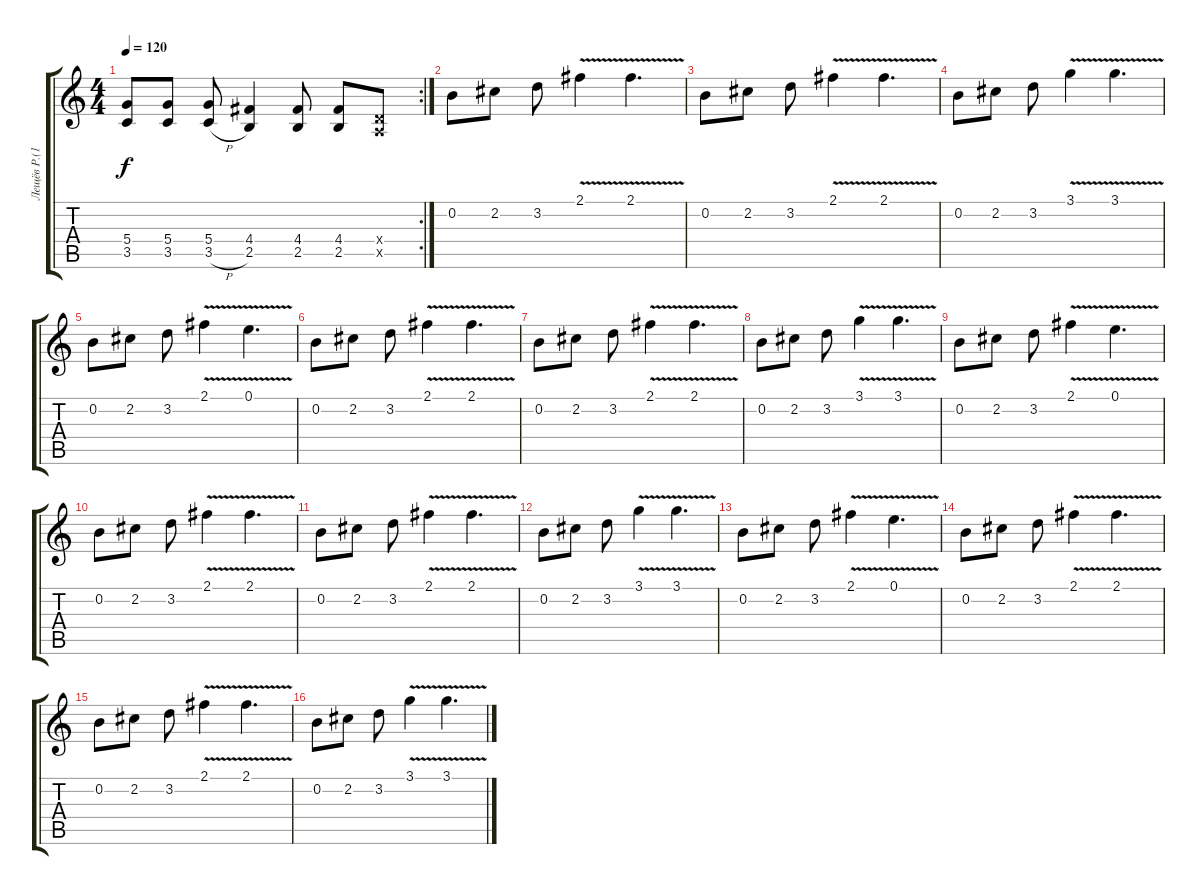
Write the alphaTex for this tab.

\track ("Лещёв Р.(1)" "Лещёв Р.(1") {instrument overdrivenguitar}
\staff {score tabs}
\tuning (E4 B3 G3 D3 A2 E2) {hide}
\rc 2
\ts (4 4)
\tempo 120
\clef g2
\ks c
(5.4 3.5).8{dy f} (5.4 3.5).8 (5.4 3.5{h}).8 (4.4 2.5).4 (4.4 2.5).8 (4.4 2.5).8 (0.4{x} 0.5{x}).8 |
0.2.8 2.2.8 3.2.8 2.1{v}.4 2.1{v}.4{d} |
0.2.8 2.2.8 3.2.8 2.1{v}.4 2.1{v}.4{d} |
0.2.8 2.2.8 3.2.8 3.1{v}.4 3.1{v}.4{d} |
0.2.8 2.2.8 3.2.8 2.1{v}.4 0.1{v}.4{d} |
0.2.8 2.2.8 3.2.8 2.1{v}.4 2.1{v}.4{d} |
0.2.8 2.2.8 3.2.8 2.1{v}.4 2.1{v}.4{d} |
0.2.8 2.2.8 3.2.8 3.1{v}.4 3.1{v}.4{d} |
0.2.8 2.2.8 3.2.8 2.1{v}.4 0.1{v}.4{d} |
0.2.8 2.2.8 3.2.8 2.1{v}.4 2.1{v}.4{d} |
0.2.8 2.2.8 3.2.8 2.1{v}.4 2.1{v}.4{d} |
0.2.8 2.2.8 3.2.8 3.1{v}.4 3.1{v}.4{d} |
0.2.8 2.2.8 3.2.8 2.1{v}.4 0.1{v}.4{d} |
0.2.8 2.2.8 3.2.8 2.1{v}.4 2.1{v}.4{d} |
0.2.8 2.2.8 3.2.8 2.1{v}.4 2.1{v}.4{d} |
0.2.8 2.2.8 3.2.8 3.1{v}.4 3.1{v}.4{d}
